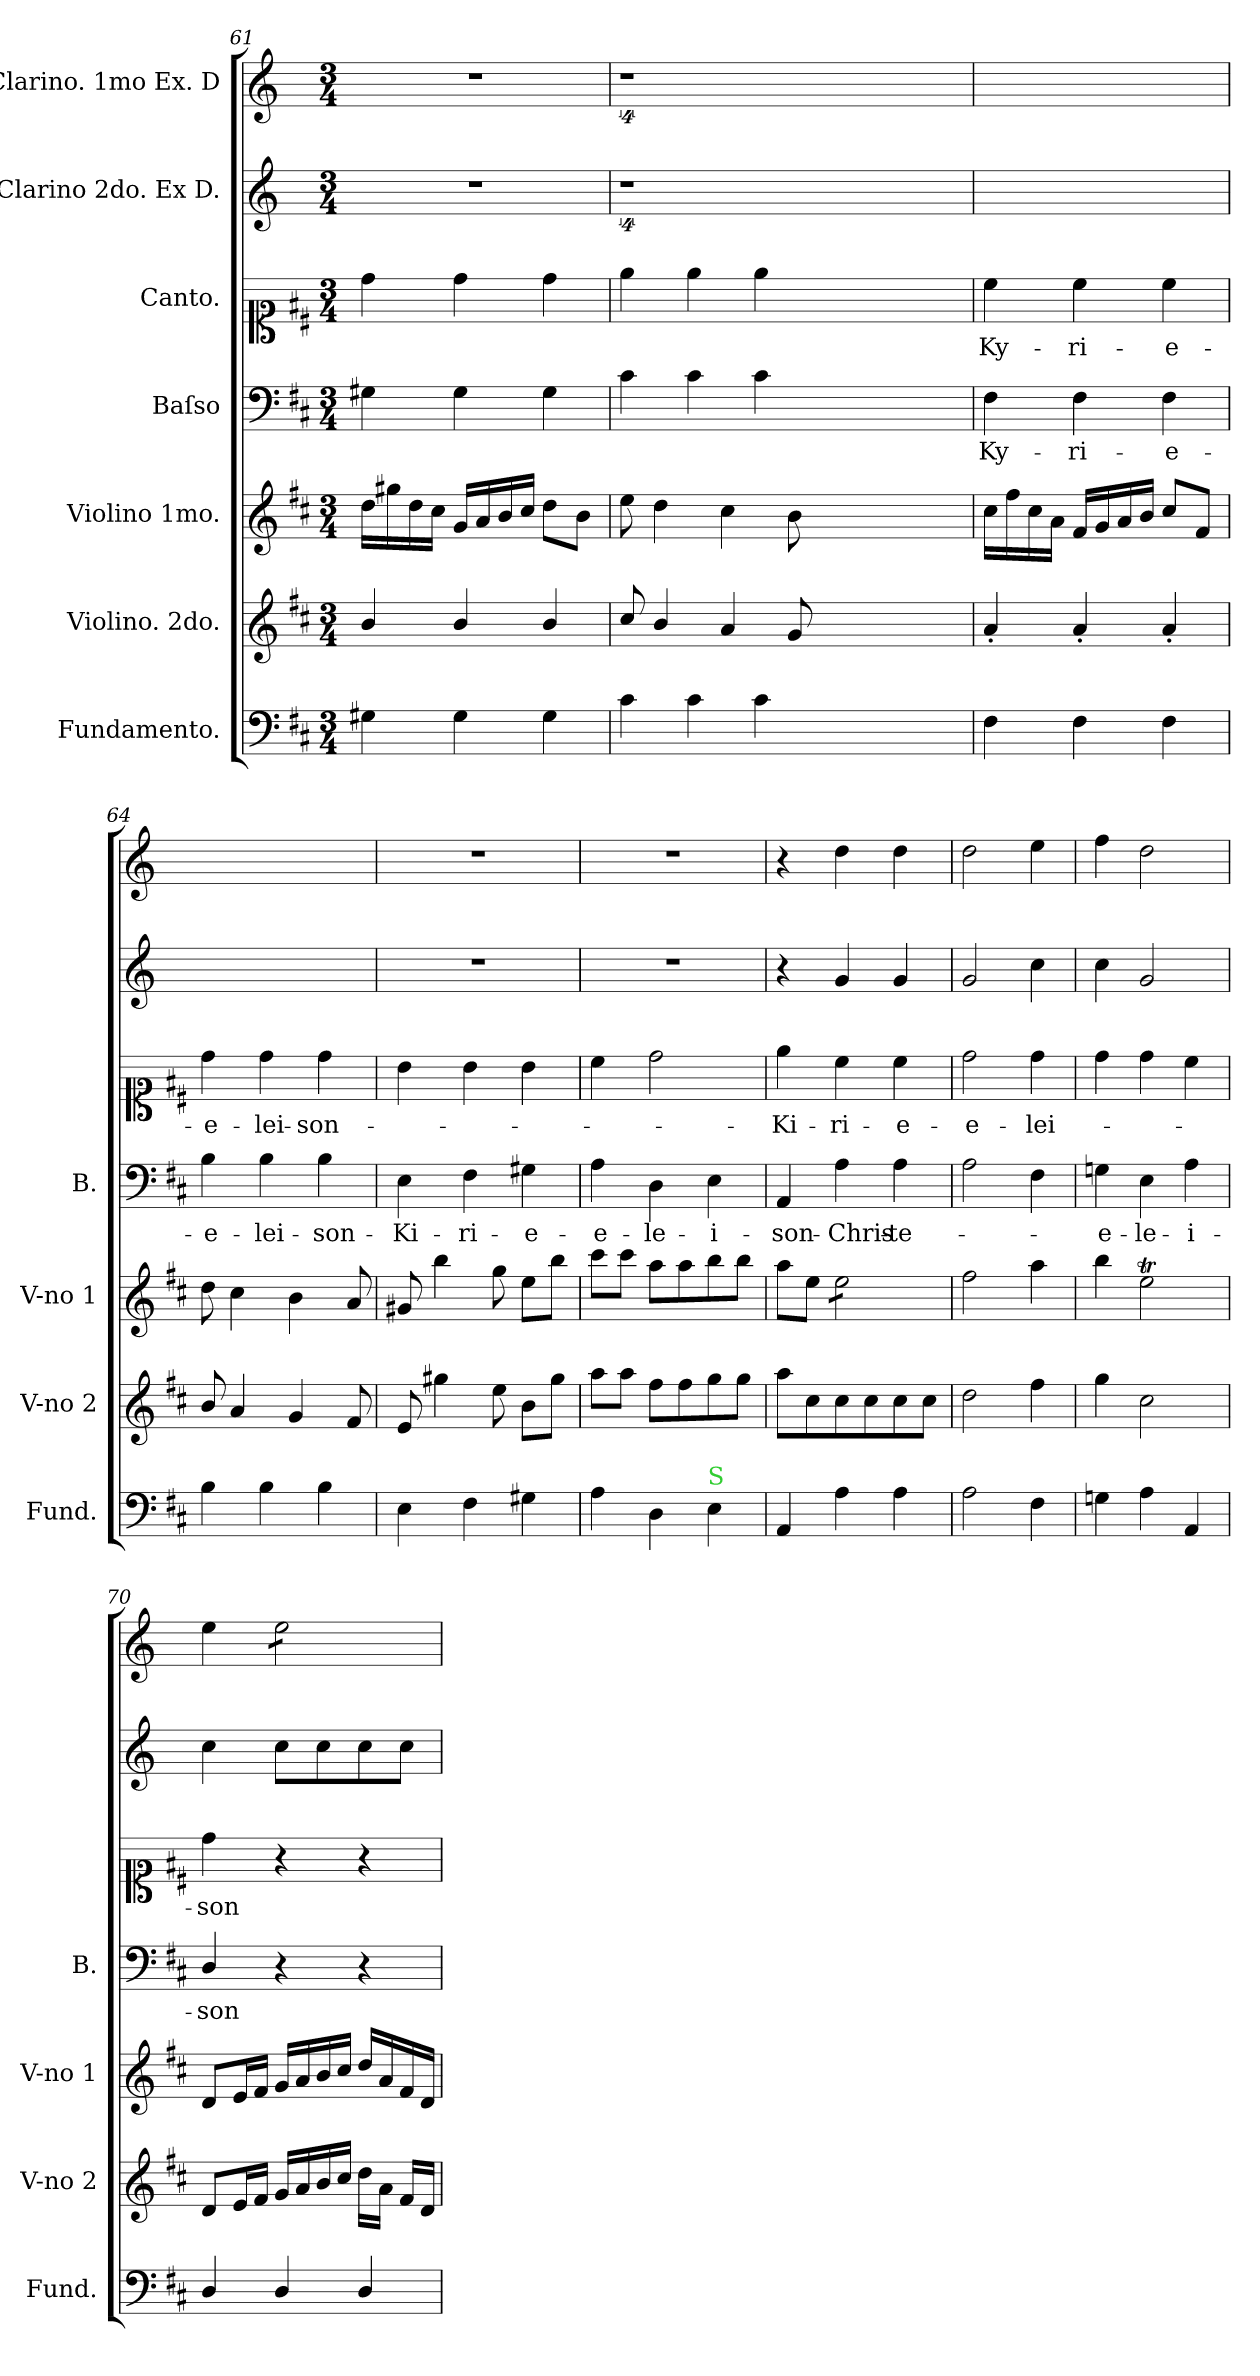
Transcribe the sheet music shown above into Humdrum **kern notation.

**kern	**kern	**kern	**kern	**text	**kern	**text	**kern	**kern
*part7	*part6	*part5	*part4	*part4	*part3	*part3	*part2	*part1
*staff7	*staff6	*staff5	*staff4	*staff4	*staff3	*staff3	*staff2	*staff1
*I"Fundamento.	*I"Violino. 2do.	*I"Violino 1mo.	*I"Baſso	*	*I"Canto.	*	*I"Clarino 2do. Ex D.	*I"Clarino. 1mo Ex. D
*I'Fund.	*I'V-no 2	*I'V-no 1	*I'B.	*	*	*	*	*
*clefF4	*clefG2	*clefG2	*clefF4	*	*clefC1	*	*clefG2	*clefG2
*	*	*	*	*	*	*	*ITrd-1c-2	*ITrd-1c-2
*k[f#c#]	*k[f#c#]	*k[f#c#]	*k[f#c#]	*	*k[f#c#]	*	*k[f#c#]	*k[f#c#]
*M3/4	*M3/4	*M3/4	*M3/4	*	*M3/4	*	*M3/4	*M3/4
=61	=61	=61	=61	=61	=61	=61	=61	=61
4G#X\	4b/	16dd\LL	4G#X\	.	4dd\	.	2.r	2.r
.	.	16gg#X\	.	.	.	.	.	.
.	.	16dd\	.	.	.	.	.	.
.	.	16cc#\JJ	.	.	.	.	.	.
4G#\	4b/	16g/LL	4G#\	.	4dd\	.	.	.
.	.	16a/	.	.	.	.	.	.
.	.	16b/	.	.	.	.	.	.
.	.	16cc#/JJ	.	.	.	.	.	.
4G#\	4b/	8dd\L	4G#\	.	4dd\	.	.	.
.	.	8b\J	.	.	.	.	.	.
=62	=62	=62	=62	=62	=62	=62	=62	=62
4c#\	8cc#/	8ee\	4c#\	.	4ee\	.	4%9r	4%9r
.	4b/	4dd\	.	.	.	.	.	.
4c#\	.	.	4c#\	.	4ee\	.	.	.
.	4a/	4cc#\	.	.	.	.	.	.
4c#\	.	.	4c#\	.	4ee\	.	.	.
.	8g/	8b\	.	.	.	.	.	.
1.ryy	1.ryy	1.ryy	1.ryy	.	1.ryy	.	.	.
=63	=63	=63	=63	=63	=63	=63	=63	=63
4F#\	4a'/	16cc#\LL	4F#\	-Ky-	4cc#\	-Ky-	2.ryy	2.ryy
.	.	16ff#\	.	.	.	.	.	.
.	.	16cc#\	.	.	.	.	.	.
.	.	16a\JJ	.	.	.	.	.	.
4F#\	4a'/	16f#/LL	4F#\	-ri-	4cc#\	-ri-	.	.
.	.	16g/	.	.	.	.	.	.
.	.	16a/	.	.	.	.	.	.
.	.	16b/JJ	.	.	.	.	.	.
4F#\	4a'/	8cc#/L	4F#\	-e-	4cc#\	-e-	.	.
.	.	8f#/J	.	.	.	.	.	.
=64	=64	=64	=64	=64	=64	=64	=64	=64
4B\	8b/	8dd\	4B\	-e-	4dd\	-e-	2.ryy	2.ryy
.	4a/	4cc#\	.	.	.	.	.	.
4B\	.	.	4B\	-lei-	4dd\	-lei-	.	.
.	4g/	4b\	.	.	.	.	.	.
4B\	.	.	4B\	-son-	4dd\	-son-	.	.
.	8f#/	8a/	.	.	.	.	.	.
=65	=65	=65	=65	=65	=65	=65	=65	=65
4E\	8e/	8g#X/	4E\	-Ki-	4b\	.	2.r	2.r
.	4gg#X\	4bb\	.	.	.	.	.	.
4F#\	.	.	4F#\	-ri-	4b\	.	.	.
.	8ee\	8gg\	.	.	.	.	.	.
4G#X\	8b\L	8ee\L	4G#X\	-e-	4b\	.	.	.
.	8gg#\J	8bb\J	.	.	.	.	.	.
=66	=66	=66	=66	=66	=66	=66	=66	=66
4A\	8aa\L	8ccc#\L	4A\	-e-	4cc#\	.	2.r	2.r
.	8aa\J	8ccc#\J	.	.	.	.	.	.
4D\	8ff#\L	8aa\L	4D\	-le-	2dd\	.	.	.
.	8ff#\	8aa\	.	.	.	.	.	.
!LO:TX:a:color=limegreen:t=S	!	!	!	!	!	!	!	!
4E\	8gg\	8bb\	4E\	-i-	.	.	.	.
.	8gg\J	8bb\J	.	.	.	.	.	.
=67	=67	=67	=67	=67	=67	=67	=67	=67
4AA/	8aa\L	8aa\L	4AA/	-son-	4ee\	-Ki-	4r	4r
.	8cc#\	8ee\J	.	.	.	.	.	.
*	*	*tremolo	*	*	*	*	*	*
4A\	8cc#\	8ee\L	4A\	-Chris-	4cc#\	-ri-	4a/	4ee\
.	8cc#\	8ee\	.	.	.	.	.	.
4A\	8cc#\	8ee\	4A\	-te-	4cc#\	-e-	4a/	4ee\
.	8cc#\J	8ee\J	.	.	.	.	.	.
*	*	*Xtremolo	*	*	*	*	*	*
=68	=68	=68	=68	=68	=68	=68	=68	=68
2A\	2dd\	2ff#\	2A\	.	2dd\	-e-	2a/	2ee\
4F#\	4ff#\	4aa\	4F#\	.	4dd\	-lei-	4dd\	4ff#\
=69	=69	=69	=69	=69	=69	=69	=69	=69
4Gn\	4gg\	4bb\	4Gn\	-e-	4dd\	.	4dd\	4gg\
4A\	2cc#\	2eeT\	4E\	-le-	4dd\	.	2a/	2ee\
4AA/	.	.	4A\	-i-	4cc#\	.	.	.
=70	=70	=70	=70	=70	=70	=70	=70	=70
4D/	8d/L	8d/L	4D/	-son-	4dd\	-son	4dd\	4ff#\
.	16e/L	16e/L	.	.	.	.	.	.
.	16f#/JJ	16f#/JJ	.	.	.	.	.	.
*	*	*	*	*	*	*	*	*tremolo
4D/	16g/LL	16g/LL	4r	.	4r	.	8dd\L	8ff#\L
.	16a/	16a/	.	.	.	.	.	.
.	16b/	16b/	.	.	.	.	8dd\	8ff#\
.	16cc#/JJ	16cc#/JJ	.	.	.	.	.	.
4D/	16dd\LL	16dd/LL	4r	.	4r	.	8dd\	8ff#\
.	16a\JJ	16a/	.	.	.	.	.	.
.	16f#/LL	16f#/	.	.	.	.	8dd\J	8ff#\J
*	*	*	*	*	*	*	*	*Xtremolo
.	16d/JJ	16d/JJ	.	.	.	.	.	.
=	=	=	=	=	=	=	=	=
*-	*-	*-	*-	*-	*-	*-	*-	*-
